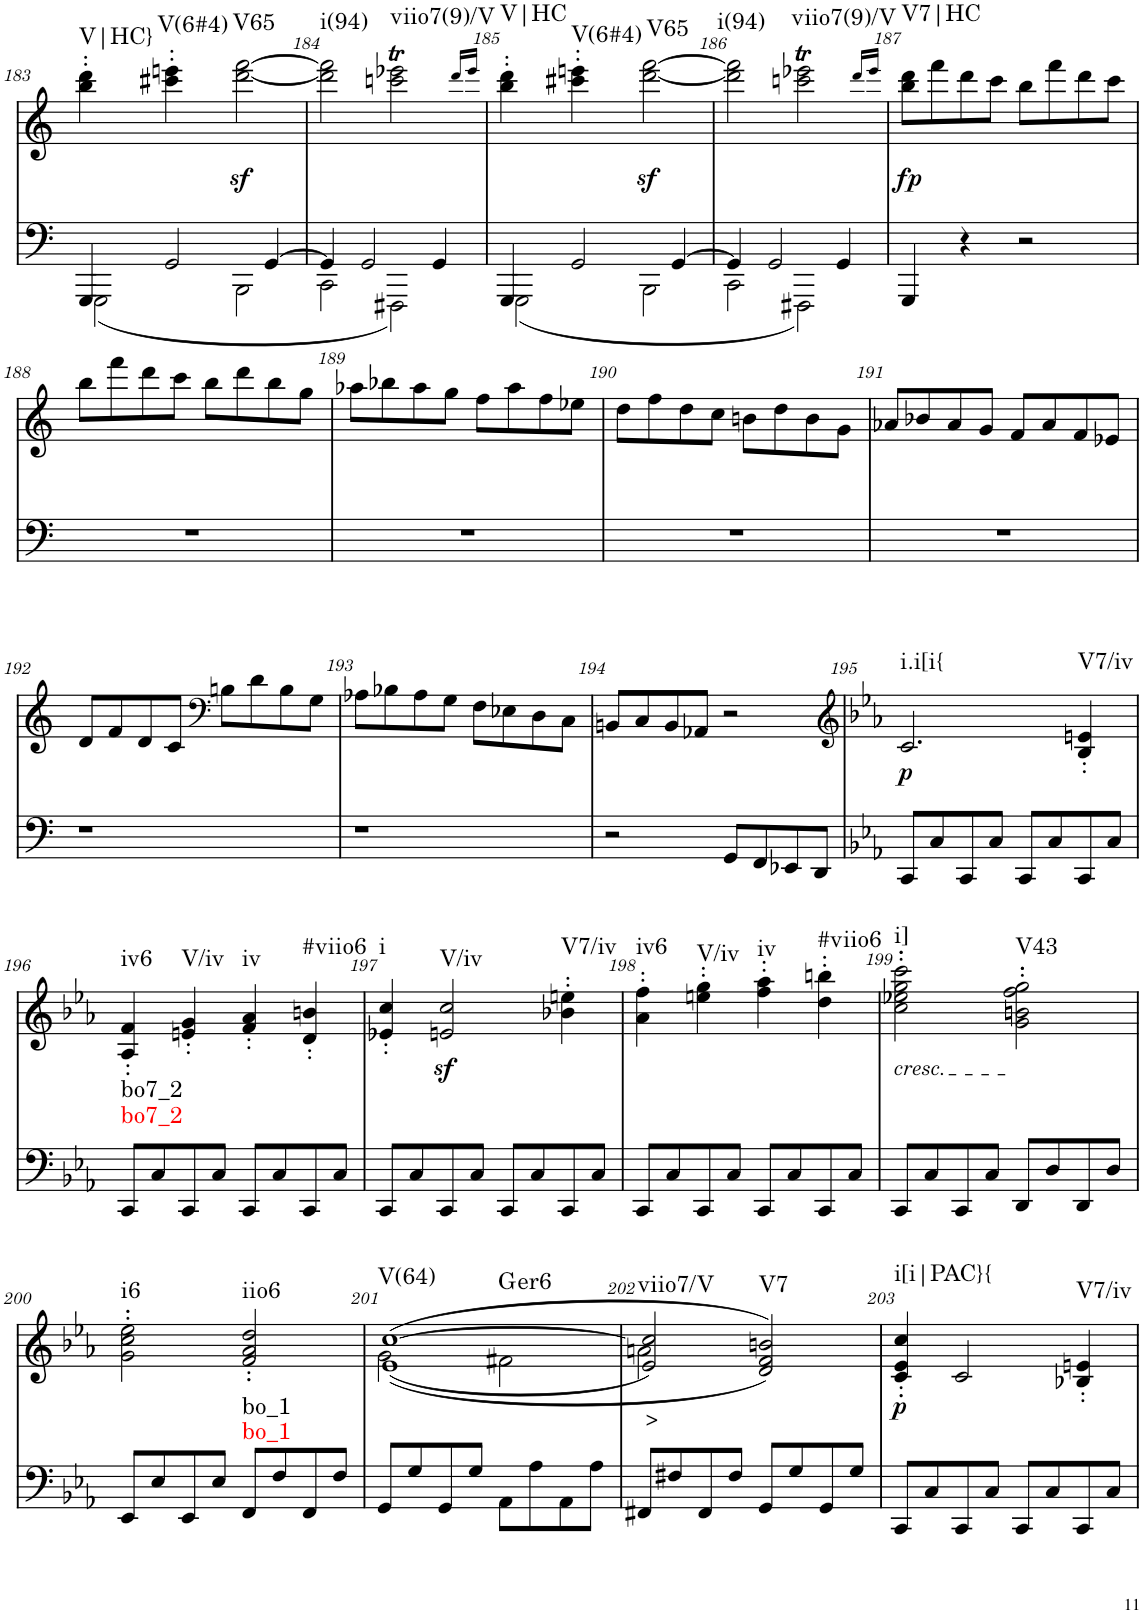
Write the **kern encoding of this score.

**kern	**kern	**text	**dynam	**harte
*part2	*part1	*part1	*part1	*part1
*staff2	*staff1	*staff1	*staff1	*
*I"piano	*I"piano	*	*	*
*I'Pno	*I'Pno	*	*	*
!!LO:PB:g=z
*clefF4	*clefG2	*	*	*
*k[]	*k[]	*	*	*
*M2/2	*M2/2	*	*	*
*met(c|)	*met(c|)	*	*	*
=183	=183	=183	=183	=183
*^	*	*	*	*
!	!	!	!	!	!LO:H:kt=V|HC}
4GGG/	(2GGG\	4bb\' 4ddd\'	.	.	N
!	!	!	!	!	!LO:H:kt=V(6#4)
2GG/	.	4ccc#X\' 4eeen\'	.	.	N
!	!	!	!	!LO:DY:b	!LO:H:kt=V65
.	2BBB\	[2ddd\ [2fff\	.	sf	N
[4GG/	.	.	.	.	.
=184	=184	=184	=184	=184	=184
!	!	!	!	!	!LO:H:kt=i(94)
4GG/]	2CC\	2ddd\] 2fff\]	.	.	N
2GG/	.	.	.	.	.
!	!	!	!	!	!LO:H:kt=viio7(9)/V
.	2FFF#X\)	2cccn\T 2eee-X\T	.	.	N
4GG/	.	.	.	.	.
.	.	16qddd/LL	.	.	.
.	.	16qeee-/JJ	.	.	.
=185	=185	=185	=185	=185	=185
!	!	!	!	!	!LO:H:kt=V|HC
4GGG/	(2GGG\	4bb\' 4ddd\'	.	.	N
!	!	!	!	!	!LO:H:kt=V(6#4)
2GG/	.	4ccc#X\' 4eeen\'	.	.	N
!	!	!	!	!LO:DY:b	!LO:H:kt=V65
.	2BBB\	[2ddd\ [2fff\	.	sf	N
[4GG/	.	.	.	.	.
=186	=186	=186	=186	=186	=186
!	!	!	!	!	!LO:H:kt=i(94)
4GG/]	2CC\	2ddd\] 2fff\]	.	.	N
2GG/	.	.	.	.	.
!	!	!	!	!	!LO:H:kt=viio7(9)/V
.	2FFF#X\)	2cccn\T 2eee-X\T	.	.	N
4GG/	.	.	.	.	.
*v	*v	*	*	*	*
.	16qddd/LL	.	.	.
.	16qeee-/JJ	.	.	.
=187	=187	=187	=187	=187
!	!	!	!LO:DY:b	!LO:H:kt=V7|HC
4GGG/	8bb\ 8ddd\L	.	fp	N
.	8fff\	.	.	.
4r	8ddd\	.	.	.
.	8ccc\J	.	.	.
2r	8bb\L	.	.	.
.	8fff\	.	.	.
.	8ddd\	.	.	.
.	8ccc\J	.	.	.
!!LO:LB:g=z
=188	=188	=188	=188	=188
1r	8bb\L	.	.	.
.	8fff\	.	.	.
.	8ddd\	.	.	.
.	8ccc\J	.	.	.
.	8bb\L	.	.	.
.	8ddd\	.	.	.
.	8bb\	.	.	.
.	8gg\J	.	.	.
=189	=189	=189	=189	=189
1r	8aa-X\L	.	.	.
.	8bb-X\	.	.	.
.	8aa-\	.	.	.
.	8gg\J	.	.	.
.	8ff\L	.	.	.
.	8aa-\	.	.	.
.	8ff\	.	.	.
.	8ee-X\J	.	.	.
=190	=190	=190	=190	=190
1r	8dd\L	.	.	.
.	8ff\	.	.	.
.	8dd\	.	.	.
.	8cc\J	.	.	.
.	8bn\L	.	.	.
.	8dd\	.	.	.
.	8b\	.	.	.
.	8g\J	.	.	.
=191	=191	=191	=191	=191
1r	8a-X/L	.	.	.
.	8b-X/	.	.	.
.	8a-/	.	.	.
.	8g/J	.	.	.
.	8f/L	.	.	.
.	8a-/	.	.	.
.	8f/	.	.	.
.	8e-X/J	.	.	.
!!LO:LB:g=z
=192	=192	=192	=192	=192
1r	8d/L	.	.	.
.	8f/	.	.	.
.	8d/	.	.	.
.	8c/J	.	.	.
*	*clefF4	*	*	*
.	8Bn\L	.	.	.
.	8d\	.	.	.
.	8B\	.	.	.
.	8G\J	.	.	.
=193	=193	=193	=193	=193
1r	8A-X\L	.	.	.
.	8B-X\	.	.	.
.	8A-\	.	.	.
.	8G\J	.	.	.
.	8F\L	.	.	.
.	8E-X\	.	.	.
.	8D\	.	.	.
.	8C\J	.	.	.
=194	=194	=194	=194	=194
2r	8BBn/L	.	.	.
.	8C/	.	.	.
.	8BB/	.	.	.
.	8AA-X/J	.	.	.
8GG/L	2r	.	.	.
8FF/	.	.	.	.
8EE-X/	.	.	.	.
8DD/J	.	.	.	.
=195	=195	=195	=195	=195
*	*clefG2	*	*	*
*k[b-e-a-]	*k[b-e-a-]	*	*	*
!	!	!LO:LY:b	!LO:DY:b	!LO:H:kt=i.i[i{
8CC/L	2.c/	p	p	N
8C/	.	.	.	.
8CC/	.	.	.	.
8C/J	.	.	.	.
8CC/L	.	.	.	.
8C/	.	.	.	.
!	!	!	!	!LO:H:kt=V7/iv
8CC/	4B-/' 4en/'	.	.	N
8C/J	.	.	.	.
!!LO:LB:g=z
=196	=196	=196	=196	=196
!	!	!	!	!LO:H:kt=iv6
8CC/L	4A-/' 4f/'	.	.	N
8C/	.	.	.	.
!	!	!	!	!LO:H:kt=V/iv
8CC/	4en/' 4g/'	.	.	N
8C/J	.	.	.	.
!	!	!	!	!LO:H:kt=iv
8CC/L	4f/' 4a-/'	.	.	N
8C/	.	.	.	.
!	!	!	!	!LO:H:kt=#viio6
8CC/	4d/' 4bn/'	.	.	N
8C/J	.	.	.	.
=197	=197	=197	=197	=197
!	!	!	!	!LO:H:kt=i
8CC/L	4e-X/' 4cc/'	.	.	N
8C/	.	.	.	.
!	!	!	!LO:DY:b	!LO:H:kt=V/iv
8CC/	2en/ 2cc/	.	sf	N
8C/J	.	.	.	.
8CC/L	.	.	.	.
8C/	.	.	.	.
!	!	!	!	!LO:H:kt=V7/iv
8CC/	4b-X\' 4een\'	.	.	N
8C/J	.	.	.	.
=198	=198	=198	=198	=198
!	!	!	!	!LO:H:kt=iv6
8CC/L	4a-\' 4ff\'	.	.	N
8C/	.	.	.	.
!	!	!	!	!LO:H:kt=V/iv
8CC/	4een\' 4gg\'	.	.	N
8C/J	.	.	.	.
!	!	!	!	!LO:H:kt=iv
8CC/L	4ff\' 4aa-\'	.	.	N
8C/	.	.	.	.
!	!	!	!	!LO:H:kt=#viio6
8CC/	4dd\' 4bbn\'	.	.	N
8C/J	.	.	.	.
=199	=199	=199	=199	=199
!	!LO:TX:b:i:t=cresc.	!	!	!LO:H:kt=i]
8CC/L	2cc\' 2ee-X\' 2gg\' 2ccc\'	.	.	N
8C/	.	.	.	.
8CC/	.	.	.	.
8C/J	.	.	.	.
!	!	!	!	!LO:H:kt=V43
8DD/L	2g\' 2bn\' 2ff\' 2gg\'	.	.	N
8D/	.	.	.	.
8DD/	.	.	.	.
8D/J	.	.	.	.
!!LO:LB:g=z
=200	=200	=200	=200	=200
!	!	!	!	!LO:H:kt=i6
8EE-/L	2g\' 2cc\' 2ee-\'	.	.	N
8E-/	.	.	.	.
8EE-/	.	.	.	.
8E-/J	.	.	.	.
!	!	!	!	!LO:H:kt=iio6
8FF/L	2f/' 2a-/' 2dd/'	.	.	N
8F/	.	.	.	.
8FF/	.	.	.	.
8F/J	.	.	.	.
=201	=201	=201	=201	=201
*	*^	*	*	*
!	!	!	!	!	!LO:H:kt=V(64)
8GG/L	(<((<1e- [1cc	2g\	.	.	N
8G/	.	.	.	.	.
8GG/	.	.	.	.	.
8G/J	.	.	.	.	.
!	!	!	!	!	!LO:H:kt=er
8AA-\L	.	2f#X\	.	.	.
8A-\	.	.	.	.	.
8AA-\	.	.	.	.	.
8A-\J	.	.	.	.	.
=202	=202	=202	=202	=202	=202
!	!	!	!LO:LY:b	!	!LO:H:kt=viio7/V
8FF#X/L	2e-/ 2cc/])	2an\	>	.	N
8F#X/	.	.	.	.	.
8FF#/	.	.	.	.	.
8F#/J	.	.	.	.	.
!	!	!	!	!	!LO:H:kt=V7
8GG/L	2d/ 2f/ 2bn/))	2ryy	.	.	N
8G/	.	.	.	.	.
8GG/	.	.	.	.	.
8G/J	.	.	.	.	.
*	*v	*v	*	*	*
=203	=203	=203	=203	=203
!	!	!LO:LY:b	!LO:DY:b	!LO:H:kt=i[i|PAC}{
8CC/L	4c/' 4e-/' 4cc/'	p	p	N
8C/	.	.	.	.
8CC/	2c/	.	.	.
8C/J	.	.	.	.
8CC/L	.	.	.	.
8C/	.	.	.	.
!	!	!	!	!LO:H:kt=V7/iv
8CC/	4B-X/' 4en/'	.	.	N
8C/J	.	.	.	.
=	=	=	=	=
*-	*-	*-	*-	*-
